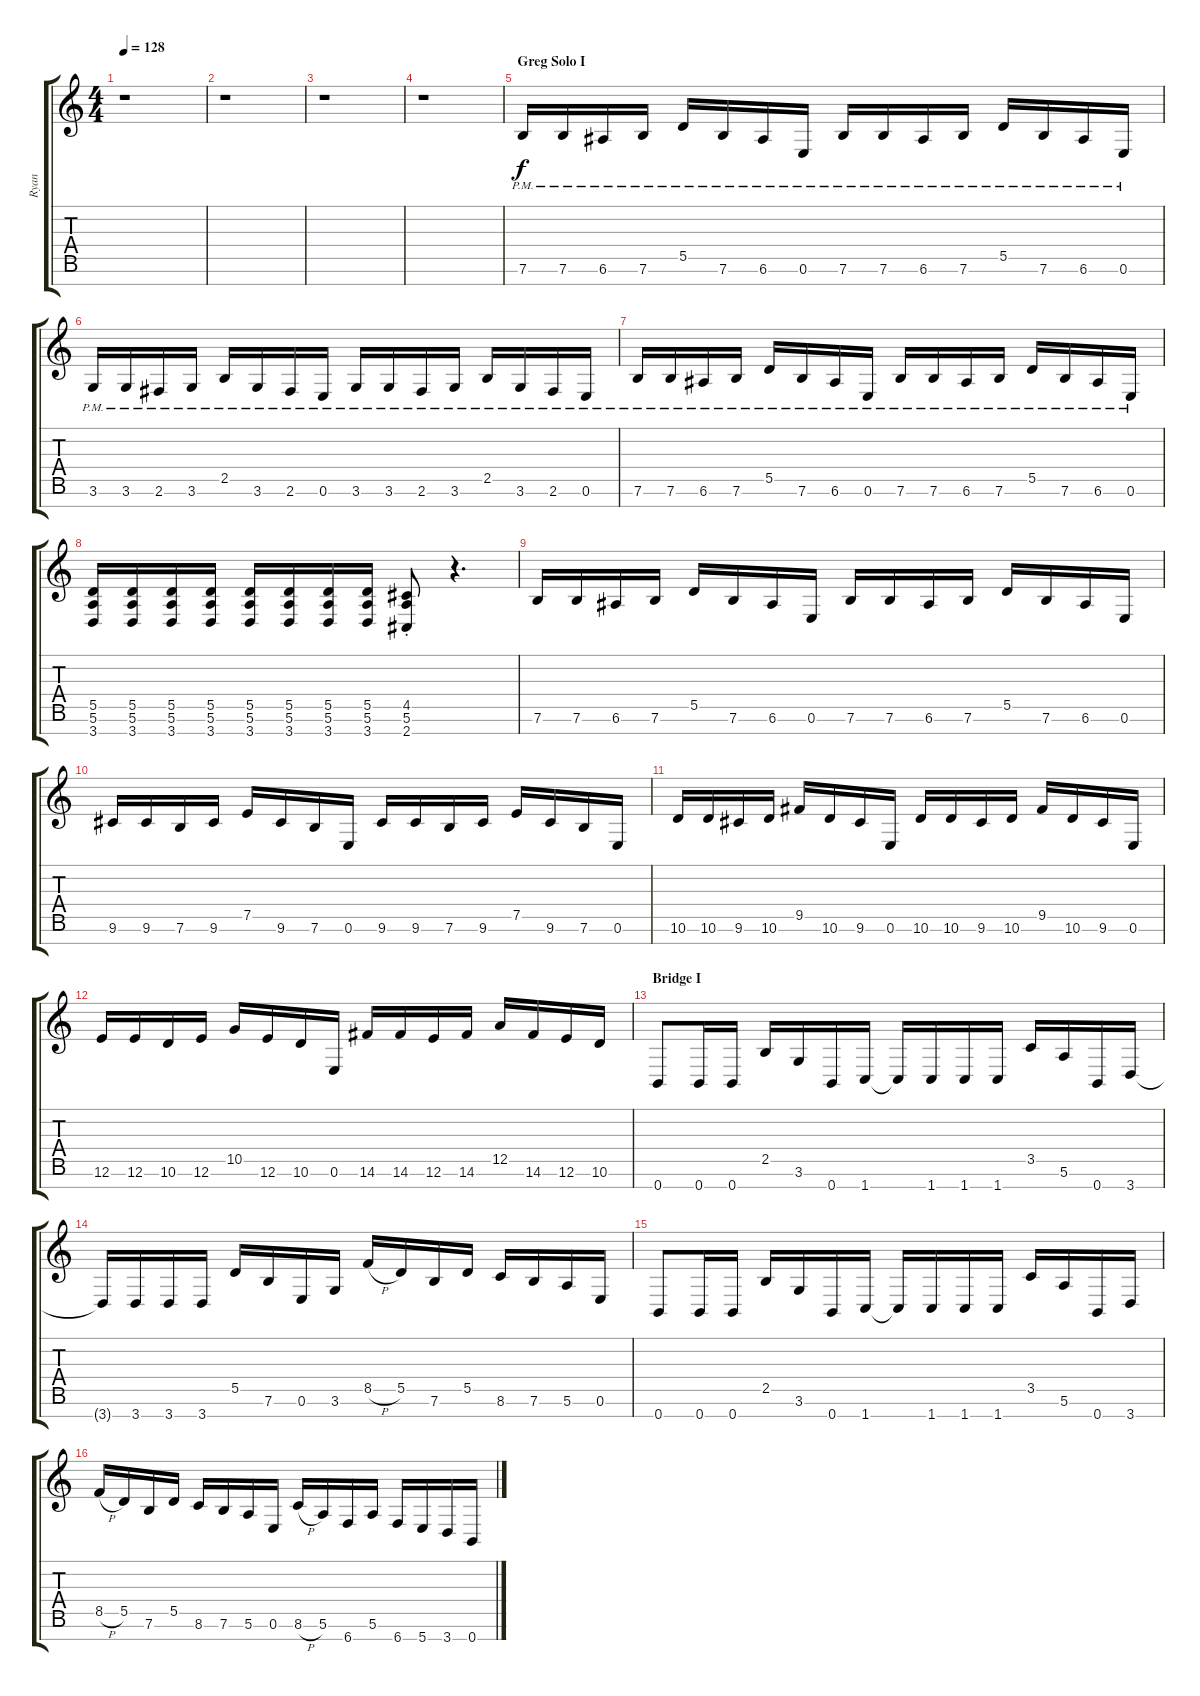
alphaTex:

\track ("Ryan" "Ryan") {instrument distortionguitar}
\staff {score tabs}
\tuning (E4 B3 G3 D3 A2 E2 B1) {hide}
\ts (4 4)
\tempo 128
\clef g2
\ks c
r.1{dy f} |
r.1 |
r.1 |
r.1 |
\section ("" "Greg Solo I")
7.6{pm}.16 7.6{pm}.16 6.6{pm}.16 7.6{pm}.16 5.5{pm}.16 7.6{pm}.16 6.6{pm}.16 0.6{pm}.16 7.6{pm}.16 7.6{pm}.16 6.6{pm}.16 7.6{pm}.16 5.5{pm}.16 7.6{pm}.16 6.6{pm}.16 0.6{pm}.16 |
3.6{pm}.16 3.6{pm}.16 2.6{pm}.16 3.6{pm}.16 2.5{pm}.16 3.6{pm}.16 2.6{pm}.16 0.6{pm}.16 3.6{pm}.16 3.6{pm}.16 2.6{pm}.16 3.6{pm}.16 2.5{pm}.16 3.6{pm}.16 2.6{pm}.16 0.6{pm}.16 |
7.6{pm}.16 7.6{pm}.16 6.6{pm}.16 7.6{pm}.16 5.5{pm}.16 7.6{pm}.16 6.6{pm}.16 0.6{pm}.16 7.6{pm}.16 7.6{pm}.16 6.6{pm}.16 7.6{pm}.16 5.5{pm}.16 7.6{pm}.16 6.6{pm}.16 0.6{pm}.16 |
(5.5 5.6 3.7).16 (5.5 5.6 3.7).16 (5.5 5.6 3.7).16 (5.5 5.6 3.7).16 (5.5 5.6 3.7).16 (5.5 5.6 3.7).16 (5.5 5.6 3.7).16 (5.5 5.6 3.7).16 (4.5{st} 5.6{st} 2.7{st}).8 r.4{d} |
7.6.16 7.6.16 6.6.16 7.6.16 5.5.16 7.6.16 6.6.16 0.6.16 7.6.16 7.6.16 6.6.16 7.6.16 5.5.16 7.6.16 6.6.16 0.6.16 |
9.6.16 9.6.16 7.6.16 9.6.16 7.5.16 9.6.16 7.6.16 0.6.16 9.6.16 9.6.16 7.6.16 9.6.16 7.5.16 9.6.16 7.6.16 0.6.16 |
10.6.16 10.6.16 9.6.16 10.6.16 9.5.16 10.6.16 9.6.16 0.6.16 10.6.16 10.6.16 9.6.16 10.6.16 9.5.16 10.6.16 9.6.16 0.6.16 |
12.6.16 12.6.16 10.6.16 12.6.16 10.5.16 12.6.16 10.6.16 0.6.16 14.6.16 14.6.16 12.6.16 14.6.16 12.5.16 14.6.16 12.6.16 10.6.16 |
\section ("" "Bridge I")
0.7.8 0.7.16 0.7.16 2.5.16 3.6.16 0.7.16 1.7.16 1.7{t}.16 1.7.16 1.7.16 1.7.16 3.5.16 5.6.16 0.7.16 3.7.16 |
3.7{t}.16 3.7.16 3.7.16 3.7.16 5.5.16 7.6.16 0.6.16 3.6.16 8.5{h}.16 5.5.16 7.6.16 5.5.16 8.6.16 7.6.16 5.6.16 0.6.16 |
0.7.8 0.7.16 0.7.16 2.5.16 3.6.16 0.7.16 1.7.16 1.7{t}.16 1.7.16 1.7.16 1.7.16 3.5.16 5.6.16 0.7.16 3.7.16 |
8.5{h}.16 5.5.16 7.6.16 5.5.16 8.6.16 7.6.16 5.6.16 0.6.16 8.6{h}.16 5.6.16 6.7.16 5.6.16 6.7.16 5.7.16 3.7.16 0.7.16
